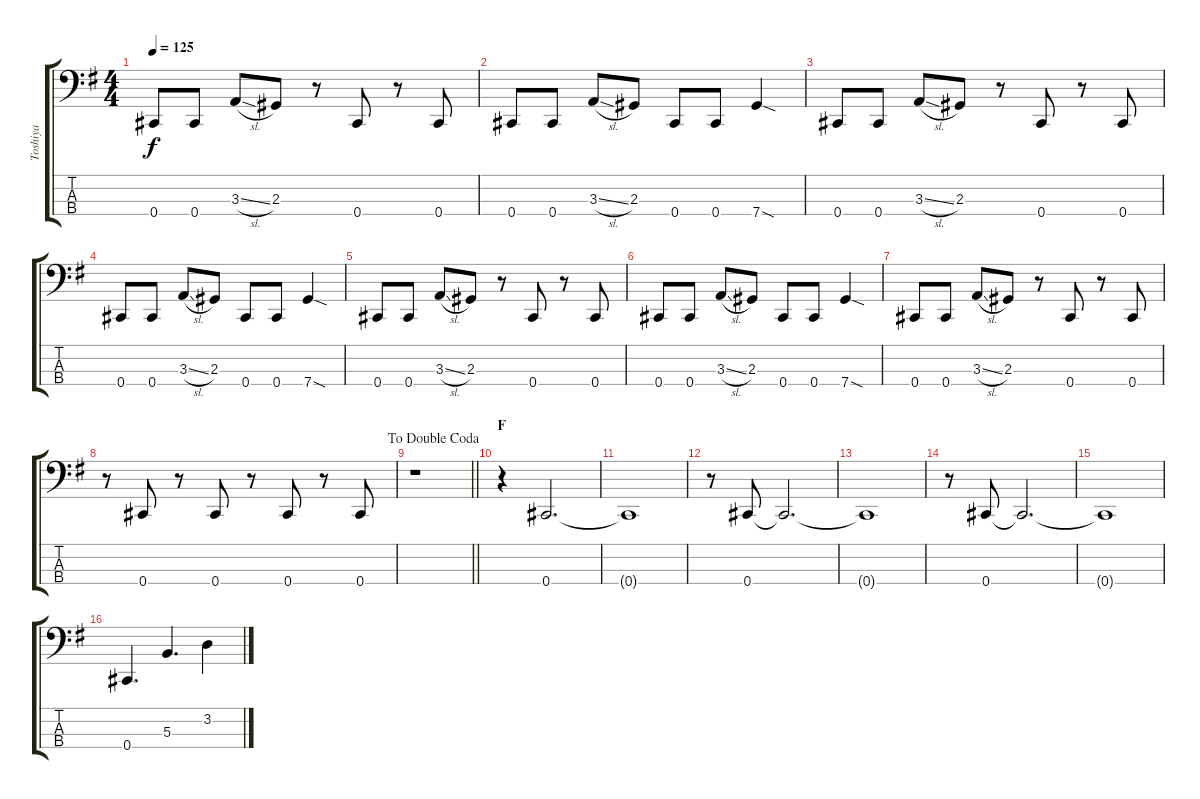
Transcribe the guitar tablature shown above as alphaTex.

\track ("Toshiya" "Toshiya") {instrument electricbasspick}
\staff {score tabs}
\tuning (E2 B1 Gb1 Db1) {hide}
\ts (4 4)
\tempo 125
\clef f4
\ks g
0.4.8{dy f} 0.4.8 3.3{sl}.8 2.3.8 r.8 0.4.8 r.8 0.4.8 |
0.4.8 0.4.8 3.3{sl}.8 2.3.8 0.4.8 0.4.8 7.4{sod}.4 |
0.4.8 0.4.8 3.3{sl}.8 2.3.8 r.8 0.4.8 r.8 0.4.8 |
0.4.8 0.4.8 3.3{sl}.8 2.3.8 0.4.8 0.4.8 7.4{sod}.4 |
0.4.8 0.4.8 3.3{sl}.8 2.3.8 r.8 0.4.8 r.8 0.4.8 |
0.4.8 0.4.8 3.3{sl}.8 2.3.8 0.4.8 0.4.8 7.4{sod}.4 |
0.4.8 0.4.8 3.3{sl}.8 2.3.8 r.8 0.4.8 r.8 0.4.8 |
r.8 0.4.8 r.8 0.4.8 r.8 0.4.8 r.8 0.4.8 |
\jump dadoublecoda
\barLineRight lightlight
r.1 |
\section ("" "F")
r.4{volume 16 instrument slapbass1} 0.4.2{d} |
0.4{t}.1 |
r.8 0.4.8 0.4{t}.2{d} |
0.4{t}.1 |
r.8 0.4.8 0.4{t}.2{d} |
0.4{t}.1 |
0.4.4{d} 5.3.4{d} 3.2.4
